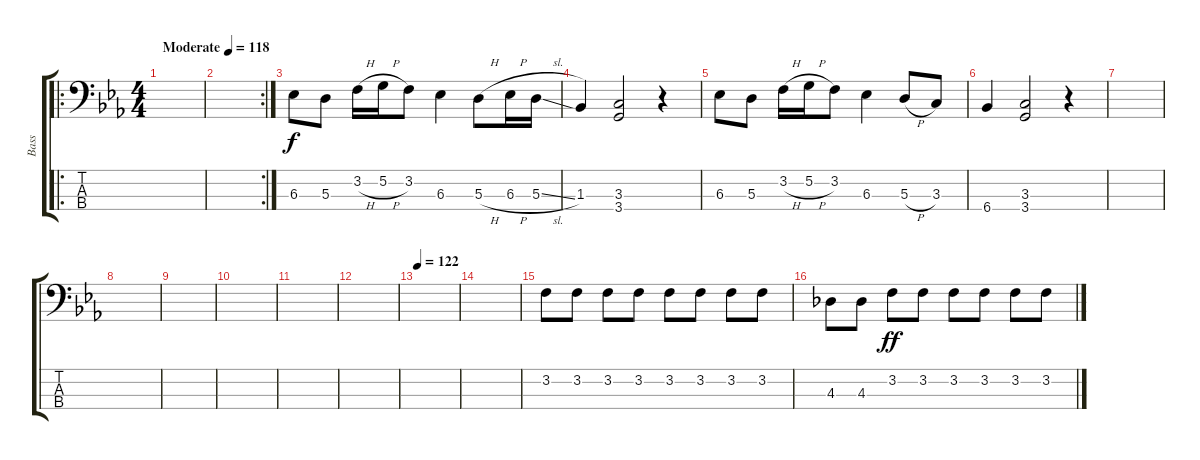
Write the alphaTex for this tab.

\track ("Bass" "Bass") {instrument electricbassfinger}
\staff {score tabs}
\tuning (G2 D2 A1 E1) {hide}
\ro
\ts (4 4)
\tempo (118 "Moderate")
\clef f4
\ks eb
|
\rc 2
|
6.3.8 5.3.8 3.2{h}.16 5.2{h}.16 3.2.8 6.3.4 5.3{h}.8 6.3{h}.16 5.3{sl}.16 |
1.3.4 (3.3 3.4).2 r.4 |
6.3.8 5.3.8 3.2{h}.16 5.2{h}.16 3.2.8 6.3.4 5.3{h}.8 3.3.8 |
6.4.4 (3.3 3.4).2 r.4 |
|
|
|
|
|
|
\tempo 122
|
|
3.2.8 3.2.8 3.2.8 3.2.8 3.2.8 3.2.8 3.2.8 3.2.8 |
4.3.8 4.3.8 3.2.8{dy ff} 3.2.8 3.2.8 3.2.8 3.2.8 3.2.8
